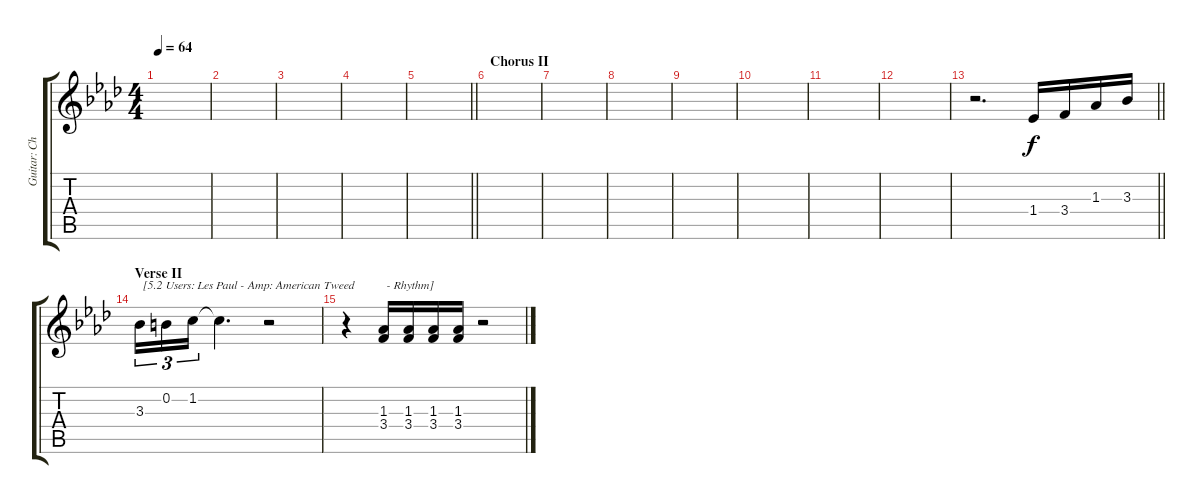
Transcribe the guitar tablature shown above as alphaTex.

\track ("Guitar: Charles" "Guitar: Ch") {instrument distortionguitar}
\staff {score tabs}
\tuning (E4 B3 G3 D3 A2 E2) {hide}
\ts (4 4)
\tempo 64
\clef g2
\ks ab
|
|
|
|
\barLineRight lightlight
|
\section ("" "Chorus II")
|
|
|
|
|
|
|
\barLineRight lightlight
r.2{d} 1.4.16 3.4.16 1.3.16 3.3.16 |
\section ("" "Verse II")
3.3.16{tu (3 2) txt " [5.2 Users: Les Paul - Amp: American Tweed"} 0.2.16{tu (3 2)} 1.2.16{tu (3 2)} 1.2{t}.4{d} r.2 |
r.4 (1.3 3.4).16{txt " - Rhythm]"} (1.3 3.4).16 (1.3 3.4).16 (1.3 3.4).16 r.2
